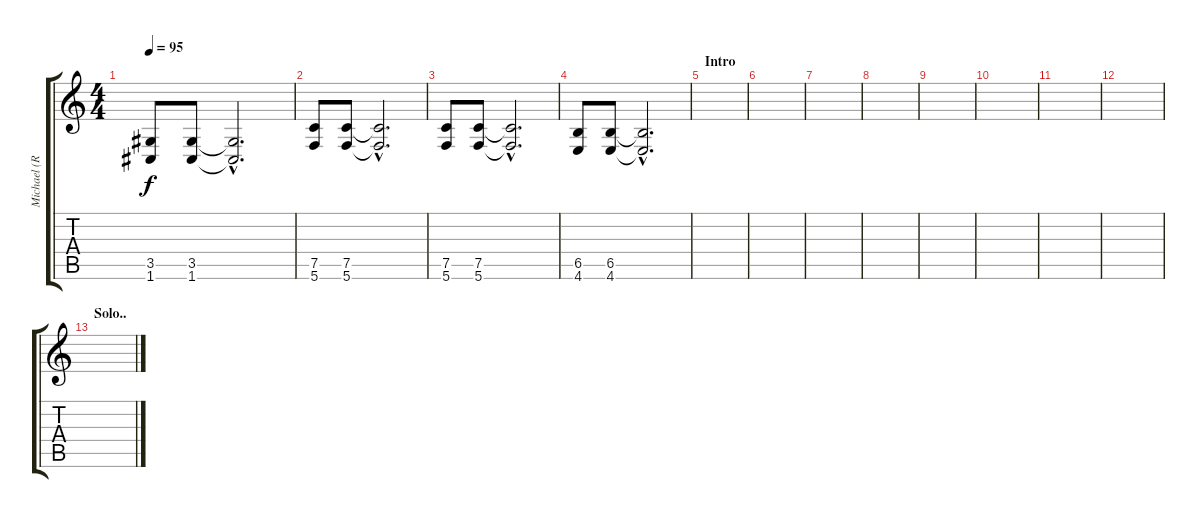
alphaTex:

\track ("Michael (R)" "Michael (R") {instrument overdrivenguitar}
\staff {score tabs}
\tuning (C4 G3 Eb3 Bb2 F2 C2) {hide}
\ts (4 4)
\tempo 95
\clef g2
\ks c
(3.5 1.6).8{dy f} (3.5 1.6).8 (3.5{hac t} 1.6{hac t}).2{d} |
(7.5 5.6).8 (7.5 5.6).8 (7.5{hac t} 5.6{hac t}).2{d} |
(7.5 5.6).8 (7.5 5.6).8 (7.5{hac t} 5.6{hac t}).2{d} |
(6.5 4.6).8 (6.5 4.6).8 (6.5{hac t} 4.6{hac t}).2{d} |
\section ("" "Intro")
|
|
|
|
|
|
|
|
\section ("" "Solo..")
